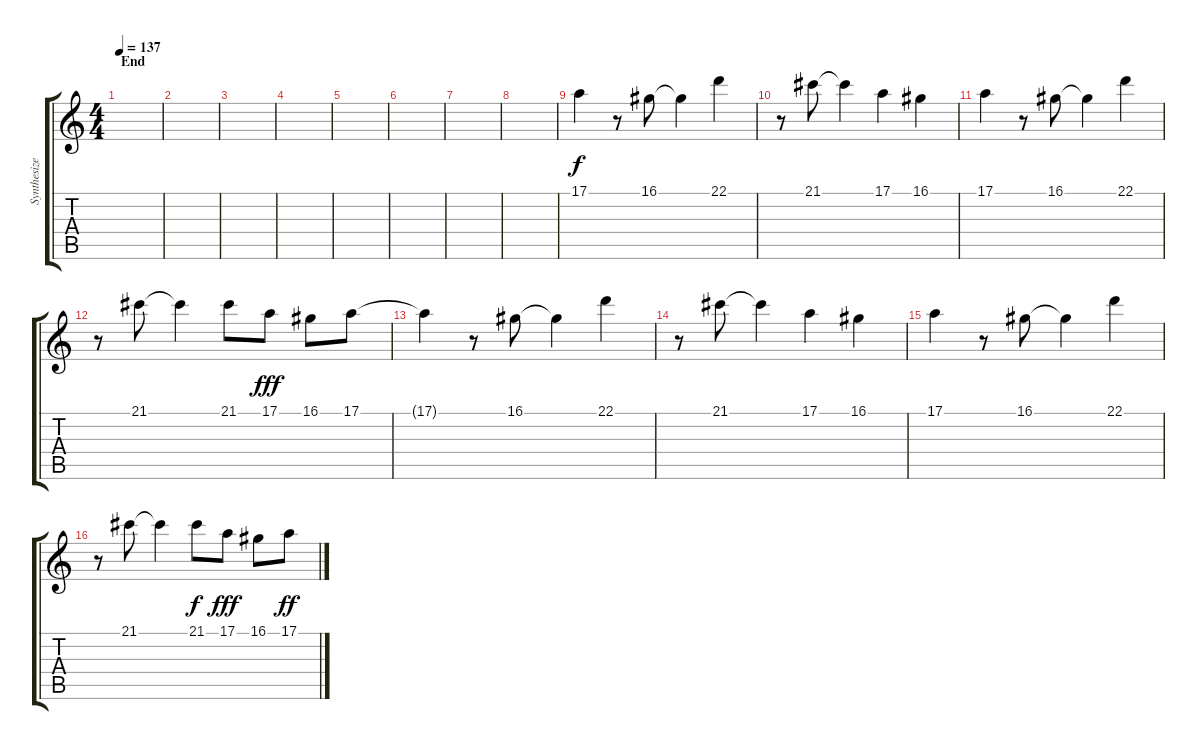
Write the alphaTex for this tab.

\track ("Synthesizer" "Synthesize") {instrument pad1newage}
\staff {score tabs}
\tuning (E4 B3 G3 D3 A2 E2) {hide}
\ts (4 4)
\section ("" "End")
\tempo 137
\clef g2
\ks c
|
|
|
|
|
|
|
|
17.1.4 r.8 16.1.8 16.1{t}.4 22.1.4 |
r.8 21.1.8 21.1{t}.4 17.1.4 16.1.4 |
17.1.4 r.8 16.1.8 16.1{t}.4 22.1.4 |
r.8 21.1.8 21.1{t}.4 21.1.8{dy f} 17.1.8{dy fff} 16.1.8 17.1.8 |
17.1{t}.4 r.8 16.1.8 16.1{t}.4 22.1.4 |
r.8 21.1.8 21.1{t}.4 17.1.4 16.1.4 |
17.1.4 r.8 16.1.8 16.1{t}.4 22.1.4 |
r.8 21.1.8 21.1{t}.4 21.1.8{dy f} 17.1.8{dy fff} 16.1.8 17.1.8{dy ff}
